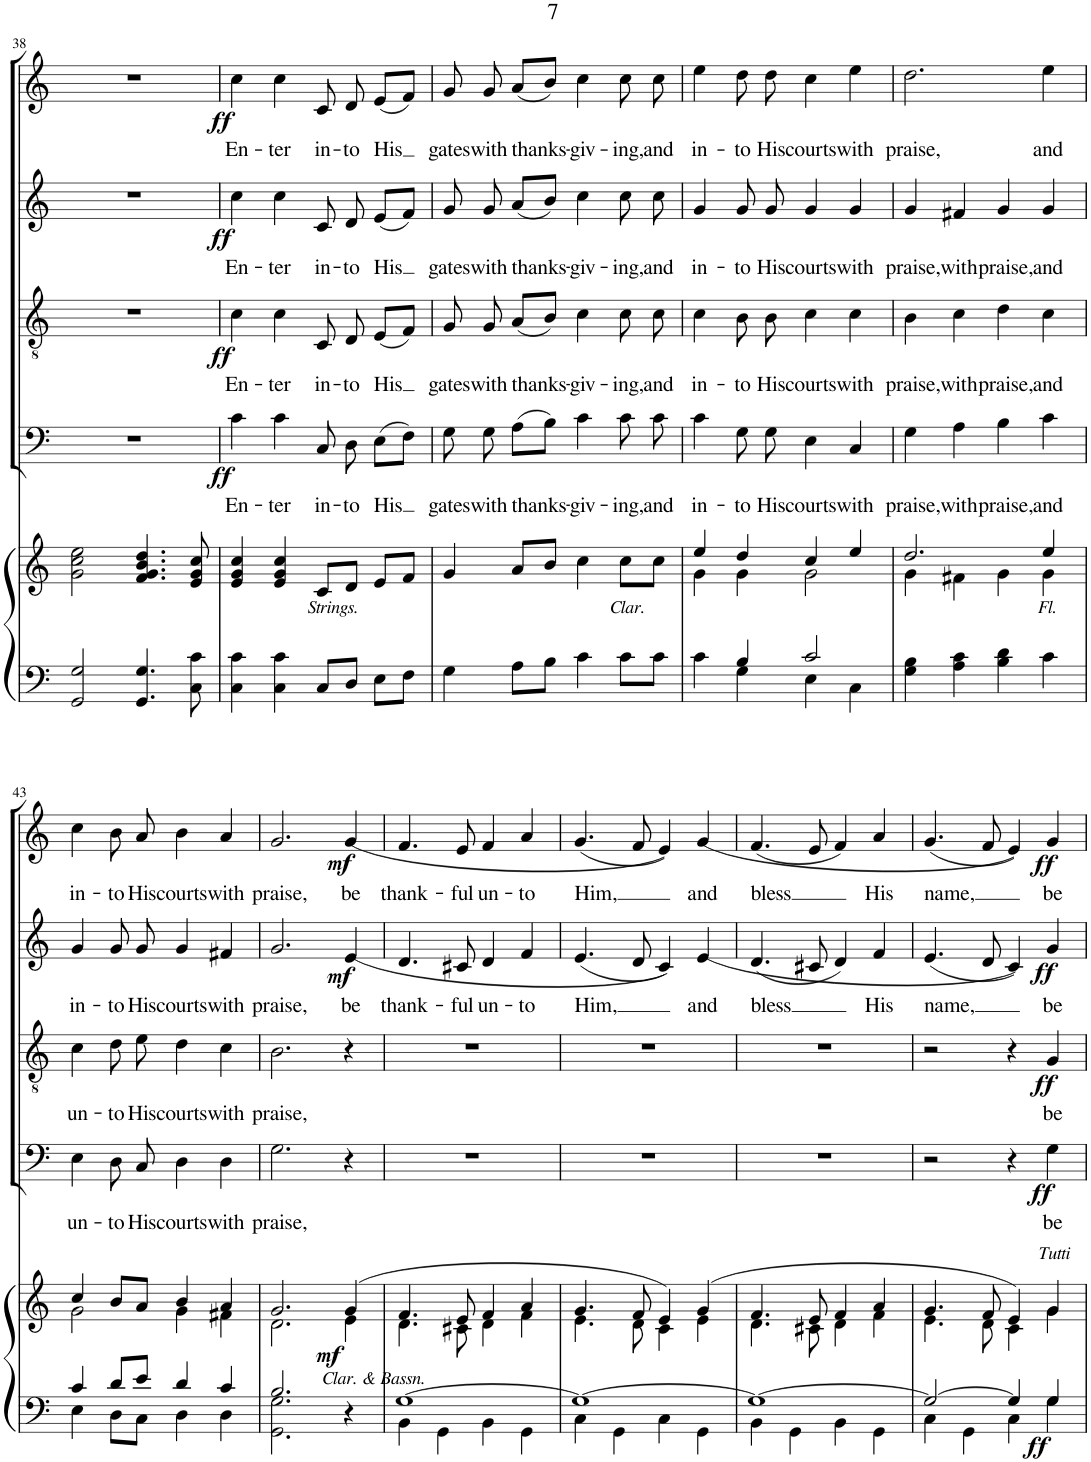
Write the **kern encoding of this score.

**kern	**kern	**dynam	**kern	**text	**dynam	**kern	**text	**dynam	**kern	**text	**dynam	**kern	**text	**dynam
*part5	*part5	*part5	*part4	*part4	*part4	*part3	*part3	*part3	*part2	*part2	*part2	*part1	*part1	*part1
*staff6	*staff5	*staff5/6	*staff4	*staff4	*staff4	*staff3	*staff3	*staff3	*staff2	*staff2	*staff2	*staff1	*staff1	*staff1
*I"Accompt.	*	*	*I"Bass	*	*	*I"Tenor	*	*	*I"Alto	*	*	*I"Soprano	*	*
!!LO:PB:g=z
*clefF4	*clefG2	*	*clefF4	*	*	*clefGv2	*	*	*clefG2	*	*	*clefG2	*	*
*k[]	*k[]	*	*k[]	*	*	*k[]	*	*	*k[]	*	*	*k[]	*	*
*M4/4	*M4/4	*	*M4/4	*	*	*M4/4	*	*	*M4/4	*	*	*M4/4	*	*
*met(c)	*met(c)	*	*met(c)	*	*	*met(c)	*	*	*met(c)	*	*	*met(c)	*	*
=38	=38	=38	=38	=38	=38	=38	=38	=38	=38	=38	=38	=38	=38	=38
2GG/ 2G/	2g\ 2cc\ 2ee\	.	1r	.	.	1r	.	.	1r	.	.	1r	.	.
4.GG/ 4.G/	4.f/ 4.g/ 4.b/ 4.dd/	.	.	.	.	.	.	.	.	.	.	.	.	.
8C\ 8c\	8e/ 8g/ 8cc/	.	.	.	.	.	.	.	.	.	.	.	.	.
=39	=39	=39	=39	=39	=39	=39	=39	=39	=39	=39	=39	=39	=39	=39
!	!	!	!	!LO:LY:b	!LO:DY:b	!	!LO:LY:b	!LO:DY:b	!	!LO:LY:b	!LO:DY:b	!	!LO:LY:b	!LO:DY:b
4C\ 4c\	4e/ 4g/ 4cc/	.	4c\	En-	ff	4c\	En-	ff	4cc\	En-	ff	4cc\	En-	ff
!	!	!	!	!LO:LY:b	!	!	!LO:LY:b	!	!	!LO:LY:b	!	!	!LO:LY:b	!
4C\ 4c\	4e/ 4g/ 4cc/	.	4c\	-ter	.	4c\	-ter	.	4cc\	-ter	.	4cc\	-ter	.
!LO:TX:a:i:t=Strings.	!	!	!	!	!	!	!	!	!	!	!	!	!	!
!	!	!	!	!LO:LY:b	!	!	!LO:LY:b	!	!	!LO:LY:b	!	!	!LO:LY:b	!
8C/L	8c/L	.	8C/	in-	.	8C/	in-	.	8c/	in-	.	8c/	in-	.
!	!	!	!	!LO:LY:b	!	!	!LO:LY:b	!	!	!LO:LY:b	!	!	!LO:LY:b	!
8D/J	8d/J	.	8D\	-to	.	8D/	-to	.	8d/	-to	.	8d/	-to	.
!	!	!	!	!LO:LY:b	!	!	!LO:LY:b	!	!	!LO:LY:b	!	!	!LO:LY:b	!
8E\L	8e/L	.	(8E\L	His	.	(8E/L	-His	.	(8e/L	His	.	(8e/L	His	.
8F\J	8f/J	.	8F\J)	.	.	8F/J)	.	.	8f/J)	.	.	8f/J)	.	.
=40	=40	=40	=40	=40	=40	=40	=40	=40	=40	=40	=40	=40	=40	=40
!	!	!	!	!LO:LY:b	!	!	!LO:LY:b	!	!	!LO:LY:b	!	!	!LO:LY:b	!
4G\	4g/	.	8G\	gates	.	8G/	gates	.	8g/	gates	.	8g/	gates	.
!	!	!	!	!LO:LY:b	!	!	!LO:LY:b	!	!	!LO:LY:b	!	!	!LO:LY:b	!
.	.	.	8G\	with	.	8G/	with	.	8g/	with	.	8g/	with	.
!	!	!	!	!LO:LY:b	!	!	!LO:LY:b	!	!	!LO:LY:b	!	!	!LO:LY:b	!
8A\L	8a/L	.	(8A\L	thanks-	.	(8A/L	thanks-	.	(8a/L	thanks-	.	(8a/L	thanks-	.
8B\J	8b/J	.	8B\J)	.	.	8B/J)	.	.	8b/J)	.	.	8b/J)	.	.
!	!	!	!	!LO:LY:b	!	!	!LO:LY:b	!	!	!LO:LY:b	!	!	!LO:LY:b	!
4c\	4cc\	.	4c\	-giv-	.	4c\	-giv-	.	4cc\	-giv-	.	4cc\	-giv-	.
!LO:TX:a:i:t=Clar.	!	!	!	!	!	!	!	!	!	!	!	!	!	!
!	!	!	!	!LO:LY:b	!	!	!LO:LY:b	!	!	!LO:LY:b	!	!	!LO:LY:b	!
8c\L	8cc\L	.	8c\	-ing,	.	8c\	-ing,	.	8cc\	-ing,	.	8cc\	-ing,	.
!	!	!	!	!LO:LY:b	!	!	!LO:LY:b	!	!	!LO:LY:b	!	!	!LO:LY:b	!
8c\J	8cc\J	.	8c\	and	.	8c\	and	.	8cc\	and	.	8cc\	and	.
=41	=41	=41	=41	=41	=41	=41	=41	=41	=41	=41	=41	=41	=41	=41
*^	*^	*	*	*	*	*	*	*	*	*	*	*	*	*
!	!	!	!	!	!	!LO:LY:b	!	!	!LO:LY:b	!	!	!LO:LY:b	!	!	!LO:LY:b	!
4c\	4ryy	4ee/	4g\	.	4c\	in-	.	4c\	in-	.	4g/	in-	.	4ee\	in-	.
!	!	!	!	!	!	!LO:LY:b	!	!	!LO:LY:b	!	!	!LO:LY:b	!	!	!LO:LY:b	!
4B/	4G\	4dd/	4g\	.	8G\	-to	.	8B\	-to	.	8g/	-to	.	8dd\	-to	.
!	!	!	!	!	!	!LO:LY:b	!	!	!LO:LY:b	!	!	!LO:LY:b	!	!	!LO:LY:b	!
.	.	.	.	.	8G\	His	.	8B\	His	.	8g/	His	.	8dd\	His	.
!	!	!	!	!	!	!LO:LY:b	!	!	!LO:LY:b	!	!	!LO:LY:b	!	!	!LO:LY:b	!
2c/	4E\	4cc/	2g\	.	4E\	courts	.	4c\	courts	.	4g/	courts	.	4cc\	courts	.
!	!	!	!	!	!	!LO:LY:b	!	!	!LO:LY:b	!	!	!LO:LY:b	!	!	!LO:LY:b	!
.	4C\	4ee/	.	.	4C/	with	.	4c\	with	.	4g/	with	.	4ee\	with	.
=42	=42	=42	=42	=42	=42	=42	=42	=42	=42	=42	=42	=42	=42	=42	=42	=42
!	!	!	!	!	!	!LO:LY:b	!	!	!LO:LY:b	!	!	!LO:LY:b	!	!	!LO:LY:b	!
*v	*v	*	*	*	*	*	*	*	*	*	*	*	*	*	*	*
4G\ 4B\	2.dd/	4g\	.	4G\	praise,	.	4B\	praise,	.	4g/	praise,	.	2.dd\	praise,	.
!	!	!	!	!	!LO:LY:b	!	!	!LO:LY:b	!	!	!LO:LY:b	!	!	!	!
4A\ 4c\	.	4f#X\	.	4A\	with	.	4c\	with	.	4f#X/	with	.	.	.	.
!	!	!	!	!	!LO:LY:b	!	!	!LO:LY:b	!	!	!LO:LY:b	!	!	!	!
4B\ 4d\	.	4g\	.	4B\	praise,	.	4d\	praise,	.	4g/	praise,	.	.	.	.
!LO:TX:a:i:t=Fl.	!	!	!	!	!	!	!	!	!	!	!	!	!	!	!
!	!	!	!	!	!LO:LY:b	!	!	!LO:LY:b	!	!	!LO:LY:b	!	!	!LO:LY:b	!
4c\	4ee/	4g\	.	4c\	and	.	4c\	and	.	4g/	and	.	4ee\	and	.
!!LO:LB:g=z
=43	=43	=43	=43	=43	=43	=43	=43	=43	=43	=43	=43	=43	=43	=43	=43
*^	*	*	*	*	*	*	*	*	*	*	*	*	*	*	*
!	!	!	!	!	!	!LO:LY:b	!	!	!LO:LY:b	!	!	!LO:LY:b	!	!	!LO:LY:b	!
4c/	4E\	4cc/	2g\	.	4E\	un-	.	4c\	un-	.	4g/	in-	.	4cc\	in-	.
!	!	!	!	!	!	!LO:LY:b	!	!	!LO:LY:b	!	!	!LO:LY:b	!	!	!LO:LY:b	!
8d/L	8D\L	8b/L	.	.	8D\	-to	.	8d\	-to	.	8g/	-to	.	8b\	-to	.
!	!	!	!	!	!	!LO:LY:b	!	!	!LO:LY:b	!	!	!LO:LY:b	!	!	!LO:LY:b	!
8e/J	8C\J	8a/J	.	.	8C/	His	.	8e\	His	.	8g/	His	.	8a/	His	.
!	!	!	!	!	!	!LO:LY:b	!	!	!LO:LY:b	!	!	!LO:LY:b	!	!	!LO:LY:b	!
4d/	4D\	4b/	4g\	.	4D\	courts	.	4d\	courts	.	4g/	courts	.	4b\	courts	.
!	!	!	!	!	!	!LO:LY:b	!	!	!LO:LY:b	!	!	!LO:LY:b	!	!	!LO:LY:b	!
4c/	4D\	4a/	4f#X\	.	4D\	with	.	4c\	with	.	4f#X/	with	.	4a/	with	.
=44	=44	=44	=44	=44	=44	=44	=44	=44	=44	=44	=44	=44	=44	=44	=44	=44
!	!	!	!	!	!	!LO:LY:b	!	!	!LO:LY:b	!	!	!LO:LY:b	!	!	!LO:LY:b	!
2.B/	2.GG\ 2.G\	2.g/	2.d\	.	2.G\	praise,	.	2.B\	praise,	.	2.g/	praise,	.	2.g/	praise,	.
!	!	!LO:TX:b:i:t=Clar. & Bassn.	!	!	!	!	!	!	!	!	!	!	!	!	!	!
!	!	!	!	!LO:DY:b	!	!	!	!	!	!	!	!LO:LY:b	!LO:DY:b	!	!LO:LY:b	!LO:DY:b
4r	4ryy	(4g/	4e\	mf	4r	.	.	4r	.	.	(4e/	be	mf	(4g/	be	mf
=45	=45	=45	=45	=45	=45	=45	=45	=45	=45	=45	=45	=45	=45	=45	=45	=45
!	!	!	!	!	!	!	!	!	!	!	!	!LO:LY:b	!	!	!LO:LY:b	!
[1G	4BB\	4.f/	4.d\	.	1r	.	.	1r	.	.	4.d/	thank-	.	4.f/	thank-	.
.	4GG\	.	.	.	.	.	.	.	.	.	.	.	.	.	.	.
!	!	!	!	!	!	!	!	!	!	!	!	!LO:LY:b	!	!	!LO:LY:b	!
.	.	8e/	8c#X\	.	.	.	.	.	.	.	8c#X/	-ful	.	8e/	-ful	.
!	!	!	!	!	!	!	!	!	!	!	!	!LO:LY:b	!	!	!LO:LY:b	!
.	4BB\	4f/	4d\	.	.	.	.	.	.	.	4d/	un-	.	4f/	un-	.
!	!	!	!	!	!	!	!	!	!	!	!	!LO:LY:b	!	!	!LO:LY:b	!
.	4GG\	4a/	4f\	.	.	.	.	.	.	.	4f/	-to	.	4a/	-to	.
=46	=46	=46	=46	=46	=46	=46	=46	=46	=46	=46	=46	=46	=46	=46	=46	=46
!	!	!	!	!	!	!	!	!	!	!	!	!LO:LY:b	!	!	!LO:LY:b	!
1G_	4C\	4.g/	4.e\	.	1r	.	.	1r	.	.	(4.e/	Him,	.	(4.g/	Him,	.
.	4GG\	.	.	.	.	.	.	.	.	.	.	.	.	.	.	.
.	.	8f/	8d\	.	.	.	.	.	.	.	8d/	.	.	8f/	.	.
.	4C\	4e/)	4c\	.	.	.	.	.	.	.	4c/))	.	.	4e/))	.	.
!	!	!	!	!	!	!	!	!	!	!	!	!LO:LY:b	!	!	!LO:LY:b	!
.	4GG\	(4g/	4e\	.	.	.	.	.	.	.	(4e/	and	.	(4g/	and	.
=47	=47	=47	=47	=47	=47	=47	=47	=47	=47	=47	=47	=47	=47	=47	=47	=47
!	!	!	!	!	!	!	!	!	!	!	!	!LO:LY:b	!	!	!LO:LY:b	!
1G_	4BB\	4.f/	4.d\	.	1r	.	.	1r	.	.	(4.d/	bless	.	(4.f/	bless	.
.	4GG\	.	.	.	.	.	.	.	.	.	.	.	.	.	.	.
.	.	8e/	8c#X\	.	.	.	.	.	.	.	8c#X/	.	.	8e/	.	.
.	4BB\	4f/	4d\	.	.	.	.	.	.	.	4d/)	.	.	4f/)	.	.
!	!	!	!	!	!	!	!	!	!	!	!	!LO:LY:b	!	!	!LO:LY:b	!
.	4GG\	4a/	4f\	.	.	.	.	.	.	.	4f/	His	.	4a/	His	.
=48	=48	=48	=48	=48	=48	=48	=48	=48	=48	=48	=48	=48	=48	=48	=48	=48
!	!	!	!	!	!	!	!	!	!	!	!	!LO:LY:b	!	!	!LO:LY:b	!
2G/_	4C\	4.g/	4.e\	.	2r	.	.	2r	.	.	(4.e/	name,	.	(4.g/	name,	.
.	4GG\	.	.	.	.	.	.	.	.	.	.	.	.	.	.	.
.	.	8f/	8d\	.	.	.	.	.	.	.	8d/	.	.	8f/	.	.
4G/]	4C\	4e/)	4c\	.	4r	.	.	4r	.	.	4c/))	.	.	4e/))	.	.
!	!	!LO:TX:a:i:t=Tutti	!	!	!	!	!	!	!	!	!	!	!	!	!	!
!	!	!	!	!LO:DY:b=2	!	!LO:LY:b	!LO:DY:b	!	!LO:LY:b	!LO:DY:b	!	!LO:LY:b	!LO:DY:b	!	!LO:LY:b	!LO:DY:b
4G/	4G\	4g/	4g\	ff	4G\	be	ff	4G/	be	ff	4g/	be	ff	4g/	be	ff
*v	*v	*	*	*	*	*	*	*	*	*	*	*	*	*	*	*
*	*v	*v	*	*	*	*	*	*	*	*	*	*	*	*	*
=	=	=	=	=	=	=	=	=	=	=	=	=	=	=
*-	*-	*-	*-	*-	*-	*-	*-	*-	*-	*-	*-	*-	*-	*-
